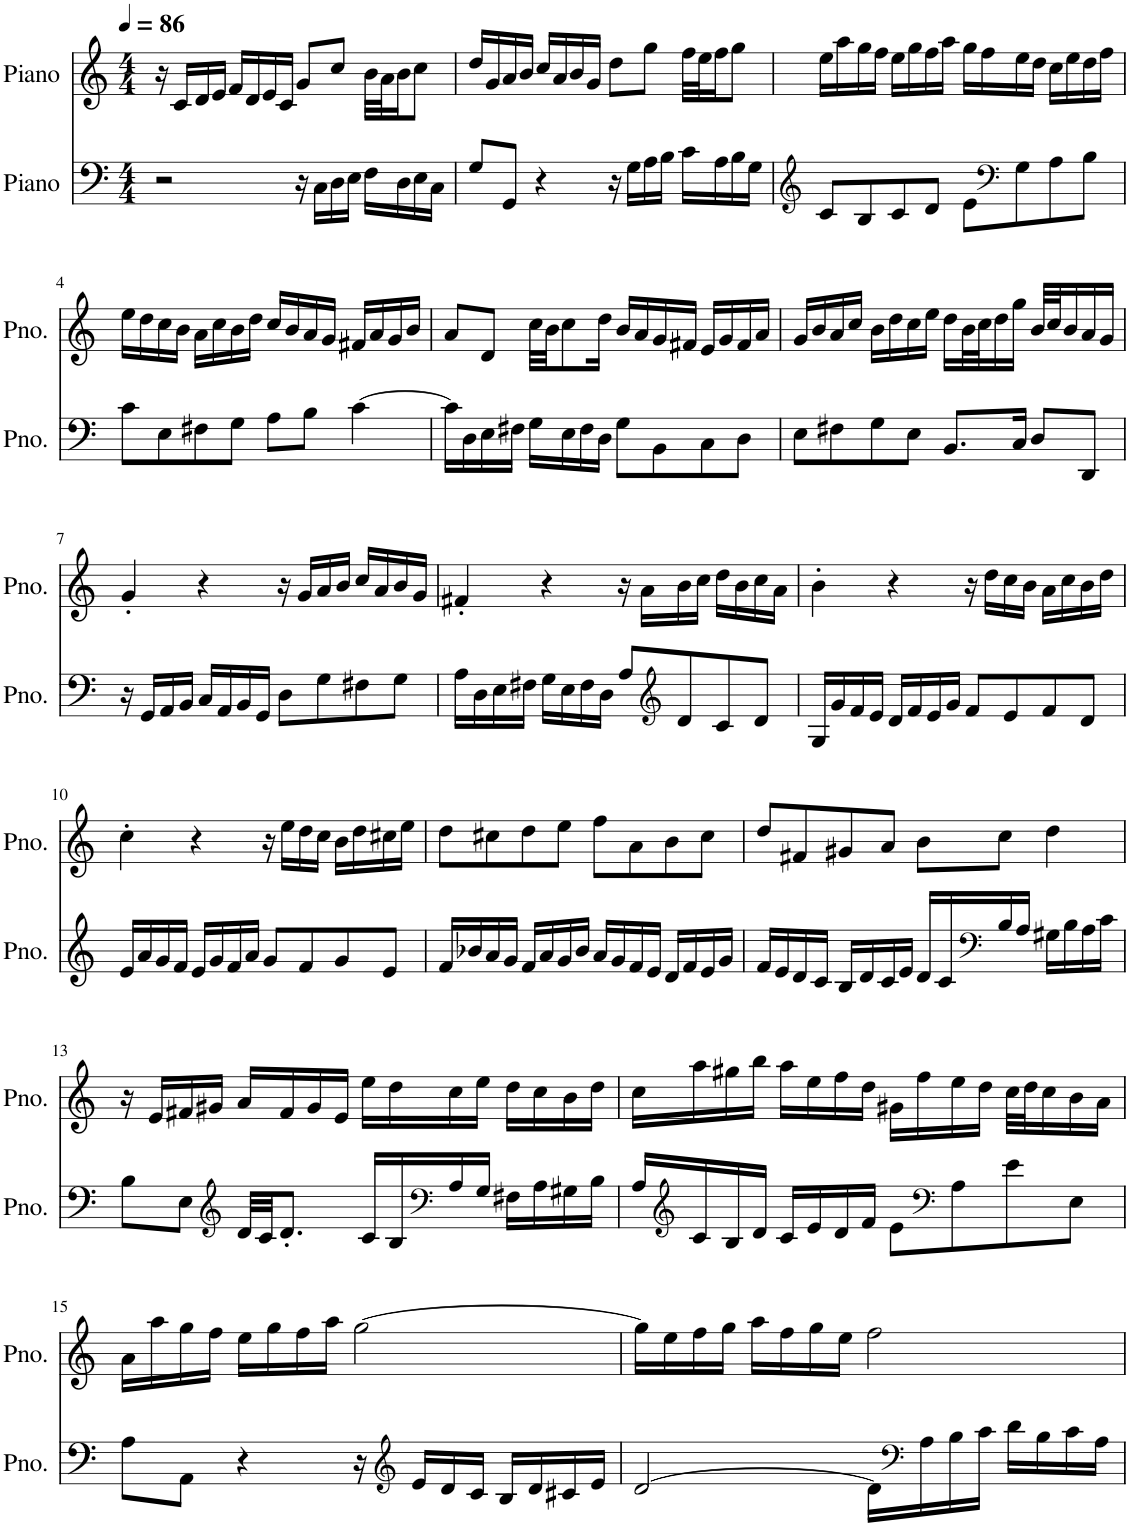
**kern	**kern
*part2	*part1
*staff2	*staff1
*I"Piano	*I"Piano
*I'Pno.	*I'Pno.
*clefF4	*clefG2
*k[]	*k[]
*M4/4	*M4/4
*MM86	*MM86
=1	=1
2r	16r
.	16c/LL
.	16d/
.	16e/JJ
.	16f/LL
.	16d/
.	16e/
.	16c/JJ
16r	8g/L
16C\LL	.
16D\	8cc/J
16E\JJ	.
16F\LL	32b\LLL
.	32a\J
16D\	16b\J
16E\	8cc\J
16C\JJ	.
=2	=2
8G/L	16dd/LL
.	16g/
8GG/J	16a/
.	16b/JJ
4r	16cc/LL
.	16a/
.	16b/
.	16g/JJ
16r	8dd\L
16G\LL	.
16A\	8gg\J
16B\JJ	.
16c\LL	32ff\LLL
.	32ee\J
16A\	16ff\J
16B\	8gg\J
16G\JJ	.
=3	=3
*clefG2	*
8c/L	16ee\LL
.	16aa\
8B/	16gg\
.	16ff\JJ
8c/	16ee\LL
.	16gg\
8d/J	16ff\
.	16aa\JJ
8e\L	16gg\LL
.	16ff\
*clefF4	*
8G\	16ee\
.	16dd\JJ
8A\	16cc\LL
.	16ee\
8B\J	16dd\
.	16ff\JJ
!!LO:LB:g=z
=4	=4
8c\L	16ee\LL
.	16dd\
8E\	16cc\
.	16b\JJ
8F#X\	16a\LL
.	16cc\
8G\J	16b\
.	16dd\JJ
8A\L	16cc/LL
.	16b/
8B\J	16a/
.	16g/JJ
[4c\	16f#X/LL
.	16a/
.	16g/
.	16b/JJ
=5	=5
16c\LL]	8a/L
16D\	.
16E\	8d/J
16F#X\JJ	.
16G\LL	32cc\LLL
.	32b\JJ
16E\	8cc\
16F#\	.
16D\JJ	16dd\Jk
8G\L	16b/LL
.	16a/
8BB\	16g/
.	16f#X/JJ
8C\	16e/LL
.	16g/
8D\J	16f#/
.	16a/JJ
=6	=6
8E\L	16g/LL
.	16b/
8F#X\	16a/
.	16cc/JJ
8G\	16b\LL
.	16dd\
8E\J	16cc\
.	16ee\JJ
8.BB/L	16dd\LL
.	32b\L
.	32cc\J
.	16dd\
16C/Jk	16gg\JJ
8D/L	32b/LLL
.	32cc/J
.	16b/
8DD/J	16a/
.	16g/JJ
!!LO:LB:g=z
=7	=7
16r	4g'/
16GG/LL	.
16AA/	.
16BB/JJ	.
16C/LL	4r
16AA/	.
16BB/	.
16GG/JJ	.
8D\L	16r
.	16g/LL
8G\	16a/
.	16b/JJ
8F#X\	16cc/LL
.	16a/
8G\J	16b/
.	16g/JJ
=8	=8
16A\LL	4f#X'/
16D\	.
16E\	.
16F#X\JJ	.
16G\LL	4r
16E\	.
16F#\	.
16D\JJ	.
8A/L	16r
.	16a\LL
*clefG2	*
8d/	16b\
.	16cc\JJ
8c/	16dd\LL
.	16b\
8d/J	16cc\
.	16a\JJ
=9	=9
16G/LL	4b'\
16g/	.
16f/	.
16e/JJ	.
16d/LL	4r
16f/	.
16e/	.
16g/JJ	.
8f/L	16r
.	16dd\LL
8e/	16cc\
.	16b\JJ
8f/	16a\LL
.	16cc\
8d/J	16b\
.	16dd\JJ
!!LO:LB:g=z
=10	=10
16e/LL	4cc'\
16a/	.
16g/	.
16f/JJ	.
16e/LL	4r
16g/	.
16f/	.
16a/JJ	.
8g/L	16r
.	16ee\LL
8f/	16dd\
.	16cc\JJ
8g/	16b\LL
.	16dd\
8e/J	16cc#X\
.	16ee\JJ
=11	=11
16f/LL	8dd\L
16b-X/	.
16a/	8cc#X\
16g/JJ	.
16f/LL	8dd\
16a/	.
16g/	8ee\J
16b-/JJ	.
16a/LL	8ff\L
16g/	.
16f/	8a\
16e/JJ	.
16d/LL	8b\
16f/	.
16e/	8cc#\J
16g/JJ	.
=12	=12
16f/LL	8dd/L
16e/	.
16d/	8f#X/
16c/JJ	.
16B/LL	8g#X/
16d/	.
16c/	8a/J
16e/JJ	.
16d/LL	8b\L
16c/	.
*clefF4	*
16B/	8cc\J
16A/JJ	.
16G#X\LL	4dd\
16B\	.
16A\	.
16c\JJ	.
!!LO:LB:g=z
=13	=13
8B\L	16r
.	16e/LL
8E\J	16f#X/
.	16g#X/JJ
*clefG2	*
32d/LLL	16a/LL
32c/JJ	.
8.d'/J	16f#/
.	16g#/
.	16e/JJ
16c/LL	16ee\LL
16B/	16dd\
*clefF4	*
16A/	16cc\
16G/JJ	16ee\JJ
16F#X\LL	16dd\LL
16A\	16cc\
16G#X\	16b\
16B\JJ	16dd\JJ
=14	=14
16A/LL	16cc\LL
*clefG2	*
16c/	16aa\
16B/	16gg#X\
16d/JJ	16bb\JJ
16c/LL	16aa\LL
16e/	16ee\
16d/	16ff\
16f/JJ	16dd\JJ
8e\L	16g#X\LL
.	16ff\
*clefF4	*
8A\	16ee\
.	16dd\JJ
8e\	32cc\LLL
.	32dd\J
.	16cc\
8E\J	16b\
.	16a\JJ
!!LO:LB:g=z
=15	=15
8A\L	16a\LL
.	16aa\
8AA\J	16gg\
.	16ff\JJ
4r	16ee\LL
.	16gg\
.	16ff\
.	16aa\JJ
16r	[2gg\
*clefG2	*
16e/LL	.
16d/	.
16c/JJ	.
16B/LL	.
16d/	.
16c#X/	.
16e/JJ	.
=16	=16
[2d/	16gg\LL]
.	16ee\
.	16ff\
.	16gg\JJ
.	16aa\LL
.	16ff\
.	16gg\
.	16ee\JJ
16d\LL]	2ff\
*clefF4	*
16A\	.
16B\	.
16c\JJ	.
16d\LL	.
16B\	.
16c\	.
16A\JJ	.
=	=
*-	*-
